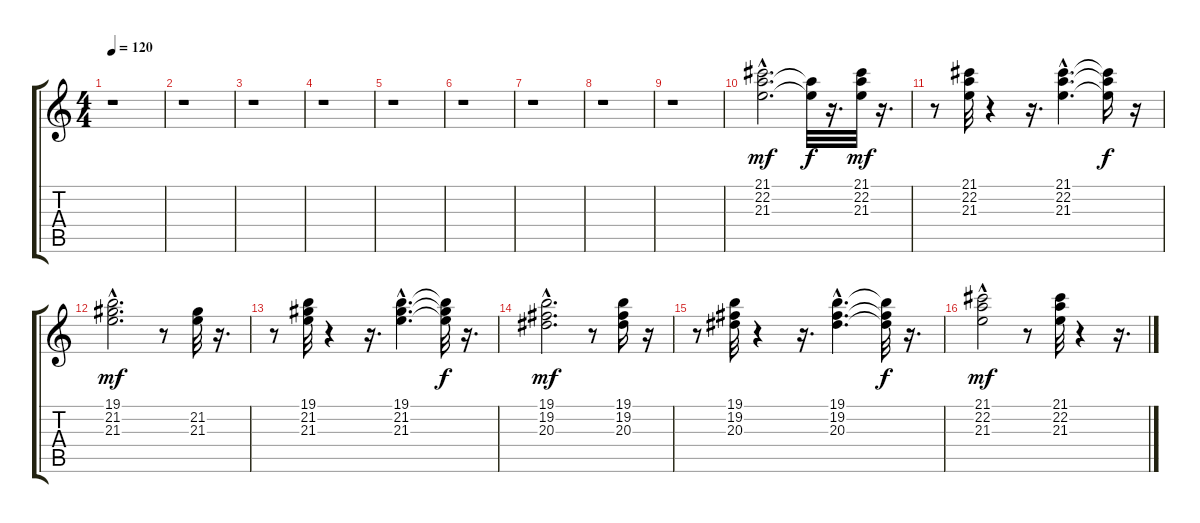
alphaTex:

\track "" {instrument rockorgan}
\staff {score tabs}
\tuning (E4 B3 G3 D3 A2 E2) {hide}
\ts (4 4)
\tempo 120
\clef g2
\ks c
r.1{dy mf} |
r.1 |
r.1 |
r.1 |
r.1 |
r.1 |
r.1 |
r.1 |
r.1 |
(21.1{hac} 22.2{hac} 21.3{hac}).2{d} (22.2{t} 21.3{t}).32{dy f} r.16{d} (21.1 22.2 21.3).32{dy mf} r.16{d} |
r.8 (21.1 22.2 21.3).32 r.4 r.16{d} (21.1{hac} 22.2{hac} 21.3{hac}).4{d} (21.1{t} 22.2{t} 21.3{t}).16{dy f} r.16 |
(19.1{hac} 21.2{hac} 21.3{hac}).2{d dy mf} r.8 (21.2 21.3).32 r.16{d} |
r.8 (19.1 21.2 21.3).32 r.4 r.16{d} (19.1{hac} 21.2{hac} 21.3{hac}).4{d} (19.1{t} 21.2{t} 21.3{t}).32{dy f} r.16{d} |
(19.1{hac} 19.2{hac} 20.3{hac}).2{d dy mf} r.8 (19.1 19.2 20.3).16 r.16 |
r.8 (19.1 19.2 20.3).32 r.4 r.16{d} (19.1{hac} 19.2{hac} 20.3{hac}).4{d} (19.1{t} 19.2{t} 20.3{t}).32{dy f} r.16{d} |
(21.1{hac} 22.2{hac} 21.3).2{dy mf} r.8 (21.1 22.2 21.3).32 r.4 r.16{d}
